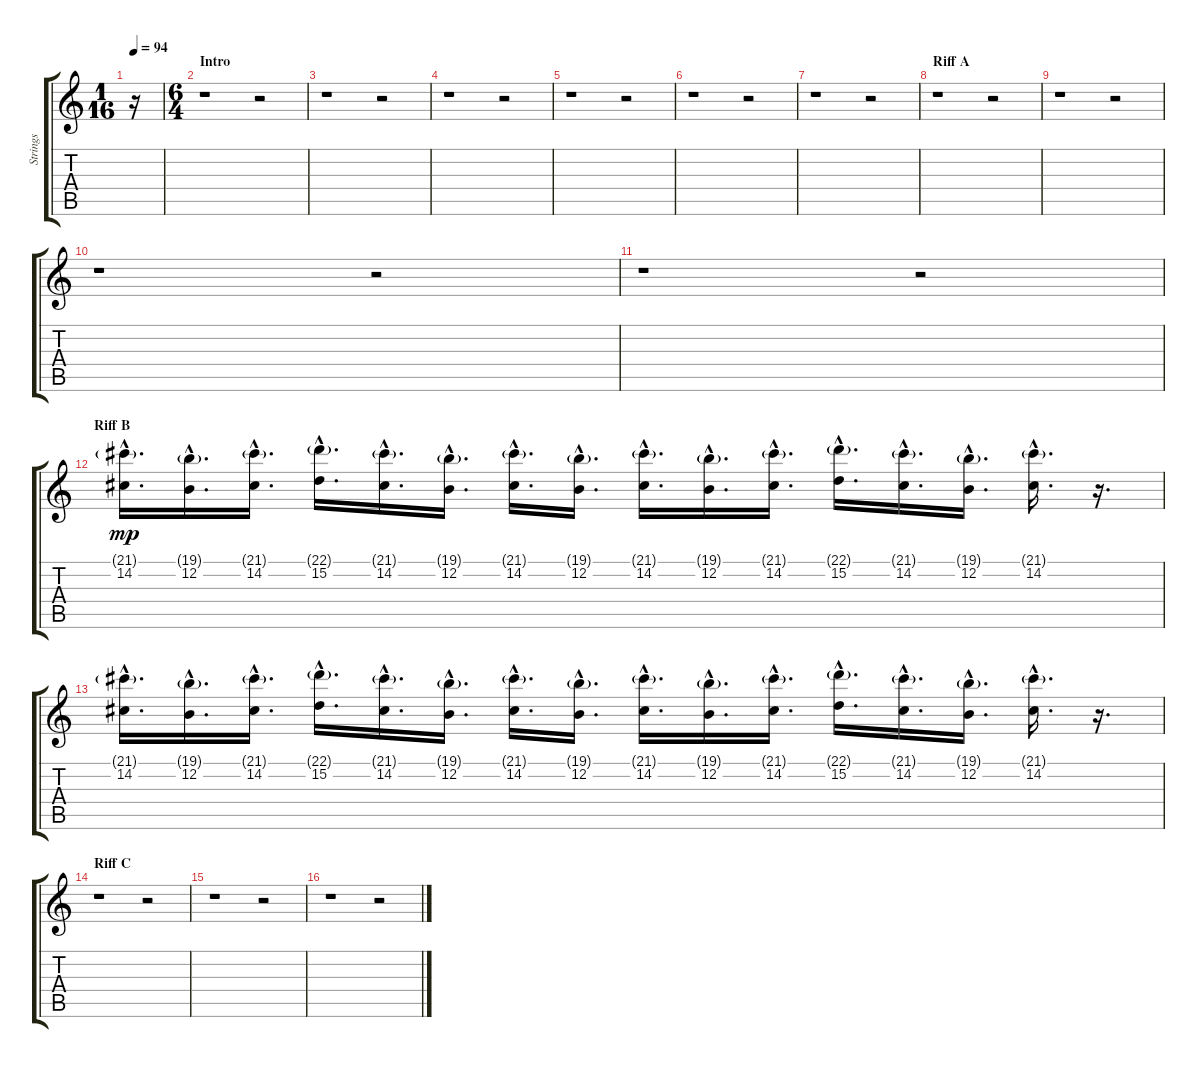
\track ("Strings" "Strings") {instrument stringensemble1}
\staff {score tabs}
\tuning (E4 B3 G3 D3 A2 E2) {hide}
\ts (1 16)
\tempo 94
\clef g2
\ks c
r.16{dy mp instrument stringensemble1} |
\ts (6 4)
\section ("" "Intro")
r.1 r.2 |
r.1 r.2 |
r.1 r.2 |
r.1 r.2 |
r.1 r.2 |
r.1 r.2 |
\section ("" "Riff A")
r.1 r.2 |
r.1 r.2 |
r.1 r.2 |
r.1 r.2 |
\section ("" "Riff B")
(21.1{g hac} 14.2{hac}).16{d} (19.1{g hac} 12.2{hac}).16{d} (21.1{g hac} 14.2{hac}).16{d} (22.1{g hac} 15.2{hac}).16{d} (21.1{g hac} 14.2{hac}).16{d} (19.1{g hac} 12.2{hac}).16{d} (21.1{g hac} 14.2{hac}).16{d} (19.1{g hac} 12.2{hac}).16{d} (21.1{g hac} 14.2{hac}).16{d} (19.1{g hac} 12.2{hac}).16{d} (21.1{g hac} 14.2{hac}).16{d} (22.1{g hac} 15.2{hac}).16{d} (21.1{g hac} 14.2{hac}).16{d} (19.1{g hac} 12.2{hac}).16{d} (21.1{g hac} 14.2{hac}).16{d} r.16{d} |
(21.1{g hac} 14.2{hac}).16{d} (19.1{g hac} 12.2{hac}).16{d} (21.1{g hac} 14.2{hac}).16{d} (22.1{g hac} 15.2{hac}).16{d} (21.1{g hac} 14.2{hac}).16{d} (19.1{g hac} 12.2{hac}).16{d} (21.1{g hac} 14.2{hac}).16{d} (19.1{g hac} 12.2{hac}).16{d} (21.1{g hac} 14.2{hac}).16{d} (19.1{g hac} 12.2{hac}).16{d} (21.1{g hac} 14.2{hac}).16{d} (22.1{g hac} 15.2{hac}).16{d} (21.1{g hac} 14.2{hac}).16{d} (19.1{g hac} 12.2{hac}).16{d} (21.1{g hac} 14.2{hac}).16{d} r.16{d} |
\section ("" "Riff C")
r.1 r.2 |
r.1 r.2 |
r.1 r.2
